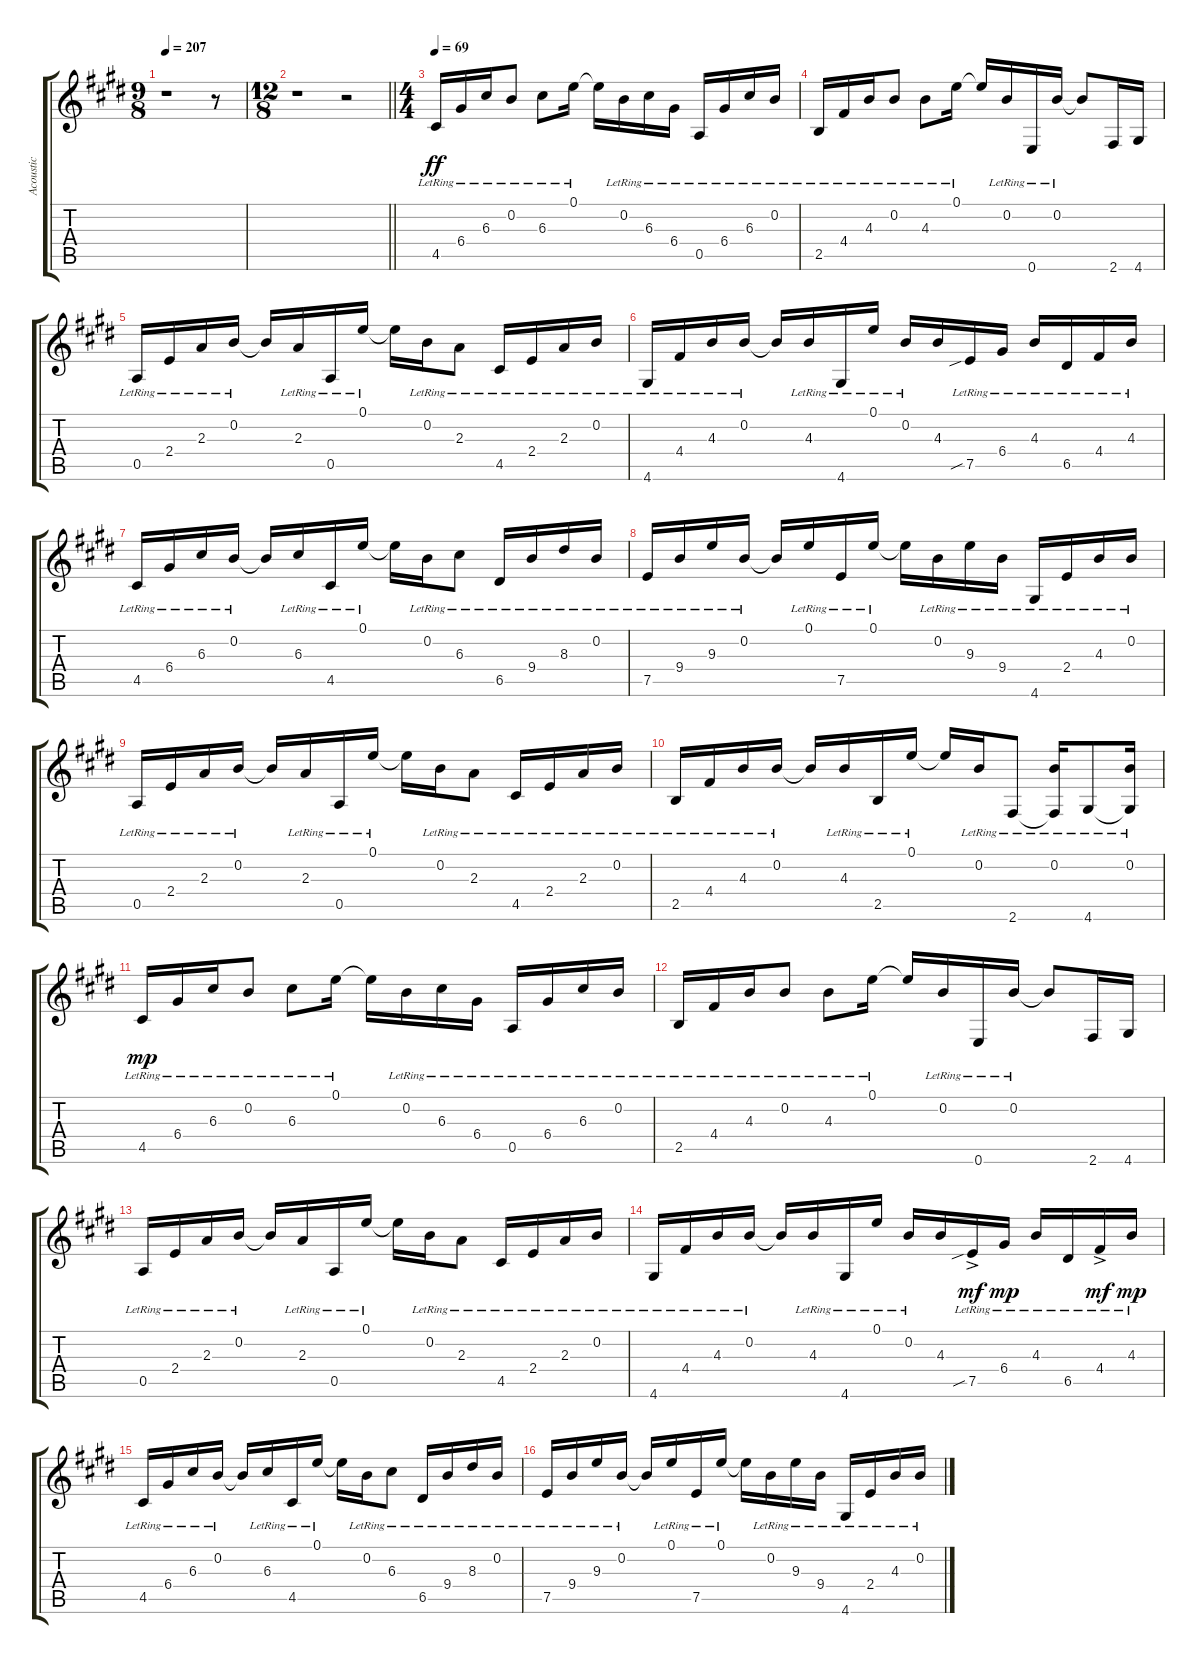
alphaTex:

\track ("Acoustic" "Acoustic") {instrument acousticguitarnylon}
\staff {score tabs}
\tuning (E4 B3 G3 D3 A2 E2) {hide}
\ts (9 8)
\tempo 207
\clef g2
\ks e
r.1{dy p} r.8 |
\ts (12 8)
\barLineRight lightlight
\ks c#minor
r.1 r.2 |
\ts (4 4)
\tempo 69
\ks e
4.5{lr}.16{dy ff} 6.4{lr}.16 6.3{lr}.16 0.2{lr}.8 6.3{lr}.8 0.1{lr}.16 0.1{t}.16 0.2{lr}.16 6.3{lr}.16 6.4{lr}.16 0.5{lr}.16 6.4{lr}.16 6.3{lr}.16 0.2{lr}.16 |
2.5{lr}.16 4.4{lr}.16 4.3{lr}.16 0.2{lr}.8 4.3{lr}.8 0.1{lr}.16 0.1{t}.16 0.2{lr}.16 0.6{lr}.16 0.2{lr}.16 0.2{t}.8 2.6.16 4.6.16 |
0.5{lr}.16 2.4{lr}.16 2.3{lr}.16 0.2{lr}.16 0.2{t}.16 2.3{lr}.16 0.5{lr}.16 0.1{lr}.16 0.1{t}.16 0.2{lr}.16 2.3{lr}.8 4.5{lr}.16 2.4{lr}.16 2.3{lr}.16 0.2{lr}.16 |
4.6{lr}.16 4.4{lr}.16 4.3{lr}.16 0.2{lr}.16 0.2{t}.16 4.3{lr}.16 4.6{lr}.16 0.1{lr}.16 0.2{lr}.16 4.3.16 7.5{sib lr}.16 6.4{lr}.16 4.3{lr}.16 6.5{lr}.16 4.4{lr}.16 4.3{lr}.16 |
4.5{lr}.16 6.4{lr}.16 6.3{lr}.16 0.2{lr}.16 0.2{t}.16 6.3{lr}.16 4.5{lr}.16 0.1{lr}.16 0.1{t}.16 0.2{lr}.16 6.3{lr}.8 6.5{lr}.16 9.4{lr}.16 8.3{lr}.16 0.2{lr}.16 |
7.5{lr}.16 9.4{lr}.16 9.3{lr}.16 0.2{lr}.16 0.2{t}.16 0.1{lr}.16 7.5{lr}.16 0.1{lr}.16 0.1{t}.16 0.2{lr}.16 9.3{lr}.16 9.4{lr}.16 4.6{lr}.16 2.4{lr}.16 4.3{lr}.16 0.2{lr}.16 |
0.5{lr}.16 2.4{lr}.16 2.3{lr}.16 0.2{lr}.16 0.2{t}.16 2.3{lr}.16 0.5{lr}.16 0.1{lr}.16 0.1{t}.16 0.2{lr}.16 2.3{lr}.8 4.5{lr}.16 2.4{lr}.16 2.3{lr}.16 0.2{lr}.16 |
2.5{lr}.16 4.4{lr}.16 4.3{lr}.16 0.2{lr}.16 0.2{t}.16 4.3{lr}.16 2.5{lr}.16 0.1{lr}.16 0.1{t}.16 0.2{lr}.16 2.6{lr}.8 (0.2{lr} 2.6{t}).16 4.6{lr}.8 (0.2{lr} 4.6{t}).16 |
4.5{lr}.16{dy mp} 6.4{lr}.16 6.3{lr}.16 0.2{lr}.8 6.3{lr}.8 0.1{lr}.16 0.1{t}.16 0.2{lr}.16 6.3{lr}.16 6.4{lr}.16 0.5{lr}.16 6.4{lr}.16 6.3{lr}.16 0.2{lr}.16 |
2.5{lr}.16 4.4{lr}.16 4.3{lr}.16 0.2{lr}.8 4.3{lr}.8 0.1{lr}.16 0.1{t}.16 0.2{lr}.16 0.6{lr}.16 0.2{lr}.16 0.2{t}.8 2.6.16 4.6.16 |
0.5{lr}.16 2.4{lr}.16 2.3{lr}.16 0.2{lr}.16 0.2{t}.16 2.3{lr}.16 0.5{lr}.16 0.1{lr}.16 0.1{t}.16 0.2{lr}.16 2.3{lr}.8 4.5{lr}.16 2.4{lr}.16 2.3{lr}.16 0.2{lr}.16 |
4.6{lr}.16 4.4{lr}.16 4.3{lr}.16 0.2{lr}.16 0.2{t}.16 4.3{lr}.16 4.6{lr}.16 0.1{lr}.16 0.2{lr}.16 4.3.16 7.5{sib ac lr}.16{dy mf} 6.4{lr}.16{dy mp} 4.3{lr}.16 6.5{lr}.16 4.4{ac lr}.16{dy mf} 4.3{lr}.16{dy mp} |
4.5{lr}.16 6.4{lr}.16 6.3{lr}.16 0.2{lr}.16 0.2{t}.16 6.3{lr}.16 4.5{lr}.16 0.1{lr}.16 0.1{t}.16 0.2{lr}.16 6.3{lr}.8 6.5{lr}.16 9.4{lr}.16 8.3{lr}.16 0.2{lr}.16 |
7.5{lr}.16 9.4{lr}.16 9.3{lr}.16 0.2{lr}.16 0.2{t}.16 0.1{lr}.16 7.5{lr}.16 0.1{lr}.16 0.1{t}.16 0.2{lr}.16 9.3{lr}.16 9.4{lr}.16 4.6{lr}.16 2.4{lr}.16 4.3{lr}.16 0.2{lr}.16
